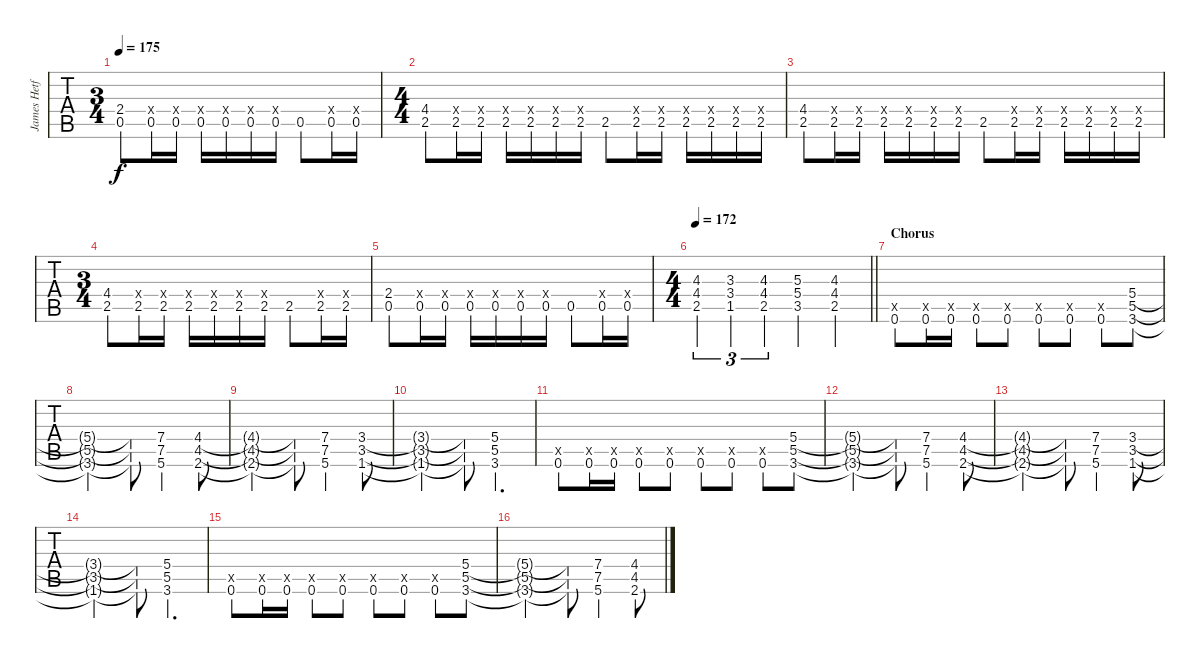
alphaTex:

\track ("James Hetfield" "James Hetf") {instrument distortionguitar}
\staff {tabs}
\tuning (E4 B3 G3 D3 A2 E2) {hide}
\ts (3 4)
\tempo 175
\clef g2
\ks c
(2.4 0.5).8{dy f} (0.4{x} 0.5).16 (0.4{x} 0.5).16 (0.4{x} 0.5).16 (0.4{x} 0.5).16 (0.4{x} 0.5).16 (0.4{x} 0.5).16 0.5.8 (0.4{x} 0.5).16 (0.4{x} 0.5).16 |
\ts (4 4)
(4.4 2.5).8 (0.4{x} 2.5).16 (0.4{x} 2.5).16 (0.4{x} 2.5).16 (0.4{x} 2.5).16 (0.4{x} 2.5).16 (0.4{x} 2.5).16 2.5.8 (0.4{x} 2.5).16 (0.4{x} 2.5).16 (0.4{x} 2.5).16 (0.4{x} 2.5).16 (0.4{x} 2.5).16 (0.4{x} 2.5).16 |
(4.4 2.5).8 (0.4{x} 2.5).16 (0.4{x} 2.5).16 (0.4{x} 2.5).16 (0.4{x} 2.5).16 (0.4{x} 2.5).16 (0.4{x} 2.5).16 2.5.8 (0.4{x} 2.5).16 (0.4{x} 2.5).16 (0.4{x} 2.5).16 (0.4{x} 2.5).16 (0.4{x} 2.5).16 (0.4{x} 2.5).16 |
\ts (3 4)
(4.4 2.5).8 (0.4{x} 2.5).16 (0.4{x} 2.5).16 (0.4{x} 2.5).16 (0.4{x} 2.5).16 (0.4{x} 2.5).16 (0.4{x} 2.5).16 2.5.8 (0.4{x} 2.5).16 (0.4{x} 2.5).16 |
(2.4 0.5).8 (0.4{x} 0.5).16 (0.4{x} 0.5).16 (0.4{x} 0.5).16 (0.4{x} 0.5).16 (0.4{x} 0.5).16 (0.4{x} 0.5).16 0.5.8 (0.4{x} 0.5).16 (0.4{x} 0.5).16 |
\ts (4 4)
\tempo 172
\barLineRight lightlight
(4.3 4.4 2.5).4{tu (3 2)} (3.3 3.4 1.5).4{tu (3 2)} (4.3 4.4 2.5).4{tu (3 2)} (5.3 5.4 3.5).4 (4.3 4.4 2.5).4 |
\section ("" "Chorus")
(0.5{x} 0.6).8 (0.5{x} 0.6).16 (0.5{x} 0.6).16 (0.5{x} 0.6).8 (0.5{x} 0.6).8 (0.5{x} 0.6).8 (0.5{x} 0.6).8 (0.5{x} 0.6).8 (5.4 5.5 3.6).8 |
(5.4{t} 5.5{t} 3.6{t}).2 (5.4{t} 5.5{t} 3.6{t}).8 (7.4 7.5 5.6).4 (4.4 4.5 2.6).8 |
(4.4{t} 4.5{t} 2.6{t}).2 (4.4{t} 4.5{t} 2.6{t}).8 (7.4 7.5 5.6).4 (3.4 3.5 1.6).8 |
(3.4{t} 3.5{t} 1.6{t}).2 (3.4{t} 3.5{t} 1.6{t}).8 (5.4 5.5 3.6).4{d} |
(0.5{x} 0.6).8 (0.5{x} 0.6).16 (0.5{x} 0.6).16 (0.5{x} 0.6).8 (0.5{x} 0.6).8 (0.5{x} 0.6).8 (0.5{x} 0.6).8 (0.5{x} 0.6).8 (5.4 5.5 3.6).8 |
(5.4{t} 5.5{t} 3.6{t}).2 (5.4{t} 5.5{t} 3.6{t}).8 (7.4 7.5 5.6).4 (4.4 4.5 2.6).8 |
(4.4{t} 4.5{t} 2.6{t}).2 (4.4{t} 4.5{t} 2.6{t}).8 (7.4 7.5 5.6).4 (3.4 3.5 1.6).8 |
(3.4{t} 3.5{t} 1.6{t}).2 (3.4{t} 3.5{t} 1.6{t}).8 (5.4 5.5 3.6).4{d} |
(0.5{x} 0.6).8 (0.5{x} 0.6).16 (0.5{x} 0.6).16 (0.5{x} 0.6).8 (0.5{x} 0.6).8 (0.5{x} 0.6).8 (0.5{x} 0.6).8 (0.5{x} 0.6).8 (5.4 5.5 3.6).8 |
(5.4{t} 5.5{t} 3.6{t}).2 (5.4{t} 5.5{t} 3.6{t}).8 (7.4 7.5 5.6).4 (4.4 4.5 2.6).8
